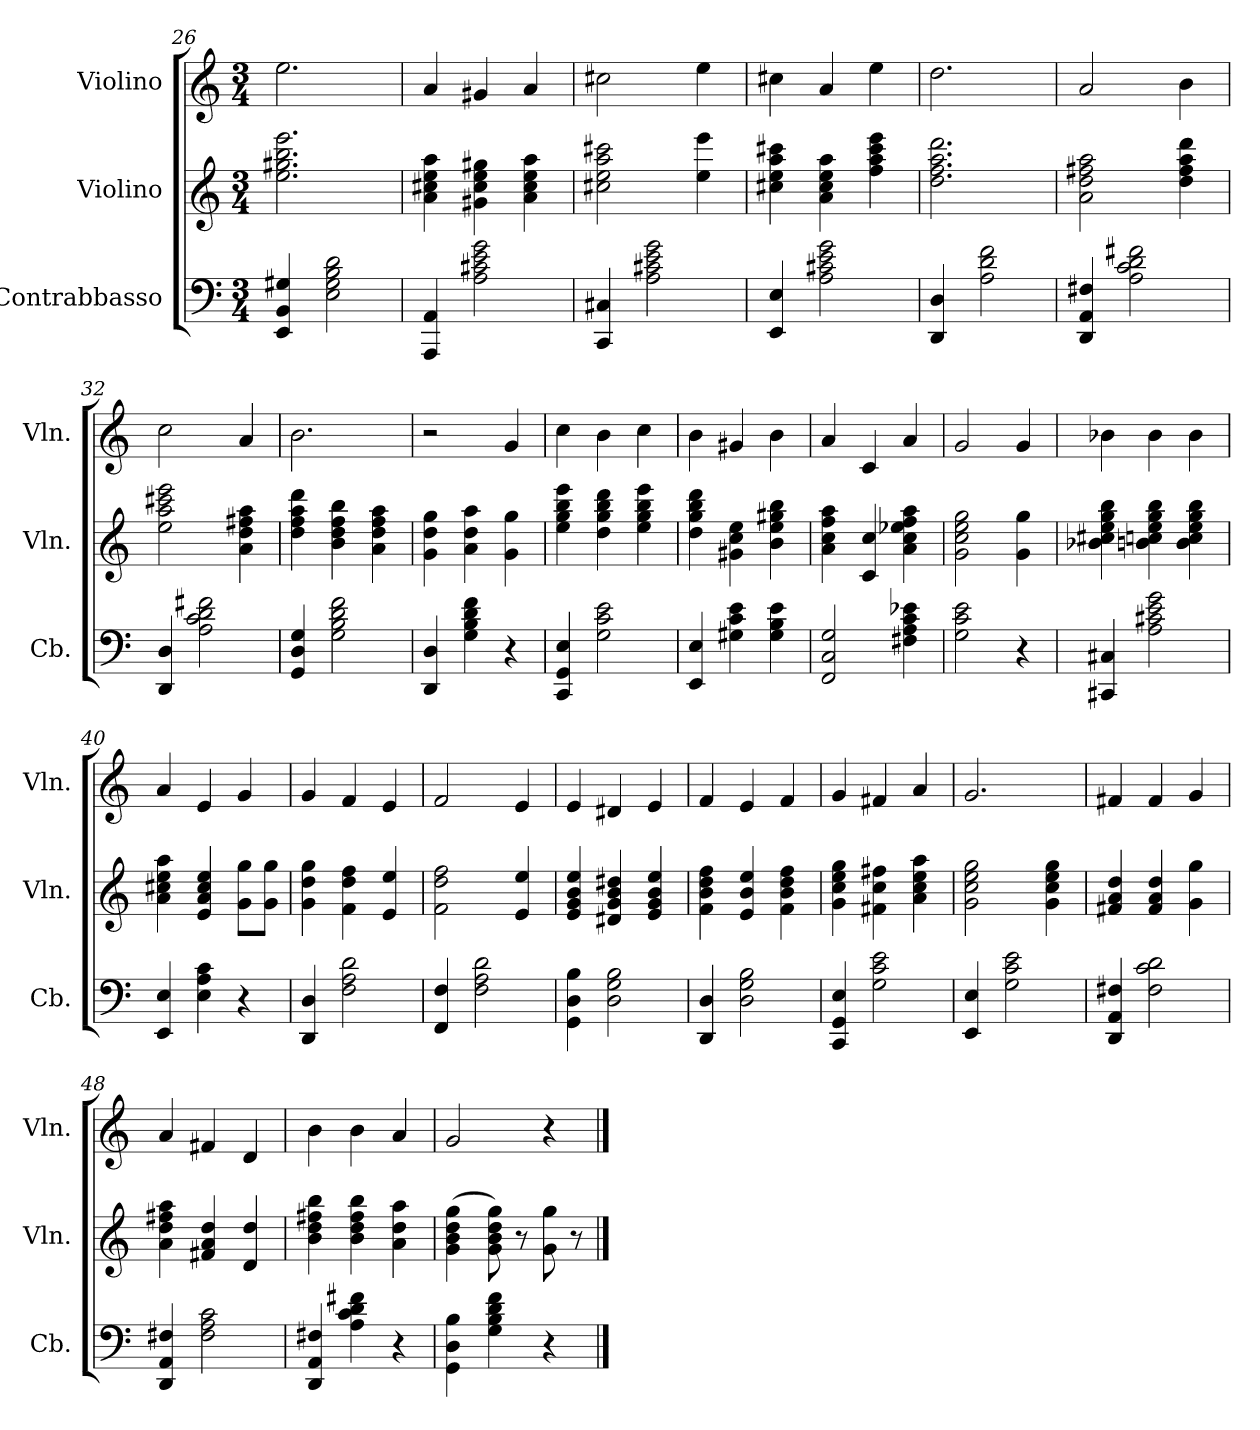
**kern	**kern	**kern
*part3	*part2	*part1
*staff3	*staff2	*staff1
*I"Contrabbasso	*I"Violino	*I"Violino
*I'Cb.	*I'Vln.	*I'Vln.
!!LO:PB:g=z
*clefF4	*clefG2	*clefG2
*ITrd7c12	*	*
*k[]	*k[]	*k[]
*M3/4	*M3/4	*M3/4
=26	=26	=26
4EEE/ 4BBB/ 4GG#X/	2.ee\ 2.gg#X\ 2.bb\ 2.eee\	2.ee\
2EE\ 2GG#\ 2BB\ 2D\	.	.
=27	=27	=27
4AAAA/ 4AAA/	4a\ 4cc#X\ 4ee\ 4aa\	4a/
2AA\ 2C#X\ 2E\ 2G\	4g#X\ 4cc#\ 4ee\ 4gg#X\	4g#X/
.	4a\ 4cc#\ 4ee\ 4aa\	4a/
=28	=28	=28
4CCC/ 4CC#X/	2cc#X\ 2ee\ 2aa\ 2ccc#X\	2cc#X\
2AA\ 2C#X\ 2E\ 2G\	.	.
.	4ee\ 4eee\	4ee\
=29	=29	=29
4EEE/ 4EE/	4cc#X\ 4ee\ 4aa\ 4ccc#X\	4cc#X\
2AA\ 2C#X\ 2E\ 2G\	4a\ 4cc#\ 4ee\ 4aa\	4a/
.	4ff\ 4aa\ 4ccc#\ 4eee\	4ee\
=30	=30	=30
4DDD/ 4DD/	2.dd\ 2.ff\ 2.aa\ 2.ddd\	2.dd\
2AA\ 2D\ 2F\	.	.
=31	=31	=31
4DDD/ 4AAA/ 4FF#X/	2a\ 2dd\ 2ff#X\ 2aa\	2a/
2AA\ 2C\ 2D\ 2F#X\	.	.
.	4dd\ 4ff#\ 4aa\ 4ddd\	4b\
=32	=32	=32
4DDD/ 4DD/	2ee\ 2aa\ 2ccc#X\ 2eee\	2cc\
2AA\ 2C\ 2D\ 2F#X\	.	.
.	4a\ 4dd\ 4ff#X\ 4aa\	4a/
!!LO:LB:g=z
=33	=33	=33
4GGG/ 4DD/ 4GG/	4dd\ 4ff\ 4aa\ 4ddd\	2.b\
2GG\ 2BB\ 2D\ 2F\	4b\ 4dd\ 4ff\ 4bb\	.
.	4a\ 4dd\ 4ff\ 4aa\	.
=34	=34	=34
4DDD/ 4DD/	4g\ 4dd\ 4gg\	2r
4GG\ 4BB\ 4D\ 4F\	4a\ 4dd\ 4aa\	.
4r	4g\ 4gg\	4g/
=35	=35	=35
4CCC/ 4GGG/ 4EE/	4ee\ 4gg\ 4bb\ 4eee\	4cc\
2GG\ 2C\ 2E\	4dd\ 4gg\ 4bb\ 4ddd\	4b\
.	4ee\ 4gg\ 4bb\ 4eee\	4cc\
=36	=36	=36
4EEE/ 4EE/	4dd\ 4gg\ 4bb\ 4ddd\	4b\
4GG#X\ 4C\ 4E\	4g#X\ 4cc\ 4ee\	4g#X/
4GG#\ 4BB\ 4E\	4b\ 4ee\ 4gg#X\ 4bb\	4b\
=37	=37	=37
2FFF/ 2CC/ 2GG/	4a\ 4cc\ 4ff\ 4aa\	4a/
.	4c/ 4cc/	4c/
4FF#X\ 4AA\ 4C\ 4E-X\	4a\ 4cc\ 4ee-X\ 4ff\ 4aa\	4a/
=38	=38	=38
2GG\ 2C\ 2E\	2g\ 2cc\ 2ee\ 2gg\	2g/
4r	4g\ 4gg\	4g/
!!LO:LB:g=z
=39	=39	=39
4CCC#X/ 4CC#X/	4b-X\ 4cc#X\ 4ee\ 4gg\ 4bb\	4b-X\
2AA\ 2C#X\ 2E\ 2G\	4bn\ 4ccn\ 4ee\ 4gg\ 4bb\	4b-\
.	4b\ 4cc\ 4ee\ 4gg\ 4bb\	4b-\
=40	=40	=40
4EEE/ 4EE/	4a\ 4cc#X\ 4ee\ 4aa\	4a/
4EE\ 4AA\ 4C\	4e/ 4a/ 4cc#/ 4ee/	4e/
4r	8g\ 8gg\L	4g/
.	8g\ 8gg\J	.
=41	=41	=41
4DDD/ 4DD/	4g\ 4dd\ 4gg\	4g/
2FF\ 2AA\ 2D\	4f\ 4dd\ 4ff\	4f/
.	4e/ 4ee/	4e/
=42	=42	=42
4FFF/ 4FF/	2f\ 2dd\ 2ff\	2f/
2FF\ 2AA\ 2D\	.	.
.	4e/ 4ee/	4e/
=43	=43	=43
4GGG\ 4DD\ 4BB\	4e/ 4g/ 4b/ 4ee/	4e/
2DD\ 2GG\ 2BB\	4d#X/ 4g/ 4b/ 4dd#X/	4d#X/
.	4e/ 4g/ 4b/ 4ee/	4e/
=44	=44	=44
4DDD/ 4DD/	4f\ 4b\ 4dd\ 4ff\	4f/
2DD\ 2GG\ 2BB\	4e/ 4b/ 4ee/	4e/
.	4f\ 4b\ 4dd\ 4ff\	4f/
!!LO:LB:g=z
=45	=45	=45
4CCC/ 4GGG/ 4EE/	4g\ 4cc\ 4ee\ 4gg\	4g/
2GG\ 2C\ 2E\	4f#X\ 4cc\ 4ff#X\	4f#X/
.	4a\ 4cc\ 4ee\ 4aa\	4a/
=46	=46	=46
4EEE/ 4EE/	2g\ 2cc\ 2ee\ 2gg\	2.g/
2GG\ 2C\ 2E\	.	.
.	4g\ 4cc\ 4ee\ 4gg\	.
=47	=47	=47
4DDD/ 4AAA/ 4FF#X/	4f#X/ 4a/ 4dd/	4f#X/
2FF#\ 2C\ 2D\	4f#/ 4a/ 4dd/	4f#/
.	4g\ 4gg\	4g/
=48	=48	=48
4DDD/ 4AAA/ 4FF#X/	4a\ 4dd\ 4ff#X\ 4aa\	4a/
2FF#\ 2AA\ 2C\	4f#X/ 4a/ 4dd/	4f#X/
.	4d/ 4dd/	4d/
=49	=49	=49
4DDD/ 4AAA/ 4FF#X/	4b\ 4dd\ 4ff#X\ 4bb\	4b\
4AA\ 4C\ 4D\ 4F#X\	4b\ 4dd\ 4ff#\ 4bb\	4b\
4r	4a\ 4dd\ 4aa\	4a/
=50	=50	=50
4GGG\ 4DD\ 4BB\	(>4g\ 4b\ 4dd\ 4gg\	2g/
4GG\ 4BB\ 4D\ 4F\	8g\ 8b\ 8dd\ 8gg\)	.
.	8r	.
4r	8g\ 8gg\	4r
.	8r	.
==	==	==
*-	*-	*-
